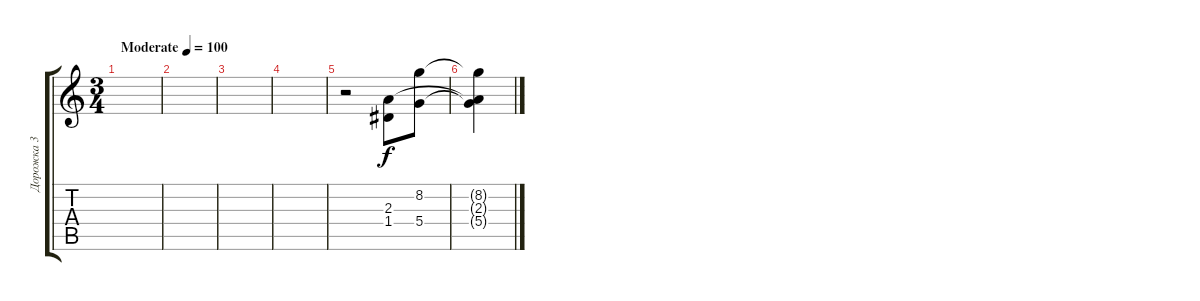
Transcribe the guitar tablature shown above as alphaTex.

\track ("Дорожка 3" "Дорожка 3") {instrument electricguitarmuted}
\staff {score tabs}
\tuning (E4 B3 G3 D3 A2 E2) {hide}
\ts (3 4)
\tempo (100 "Moderate")
\clef g2
\ks c
|
|
|
|
r.2 (2.3 1.4).8 (8.2 5.4).8 |
(8.2{t} 2.3{t} 5.4{t}).4
